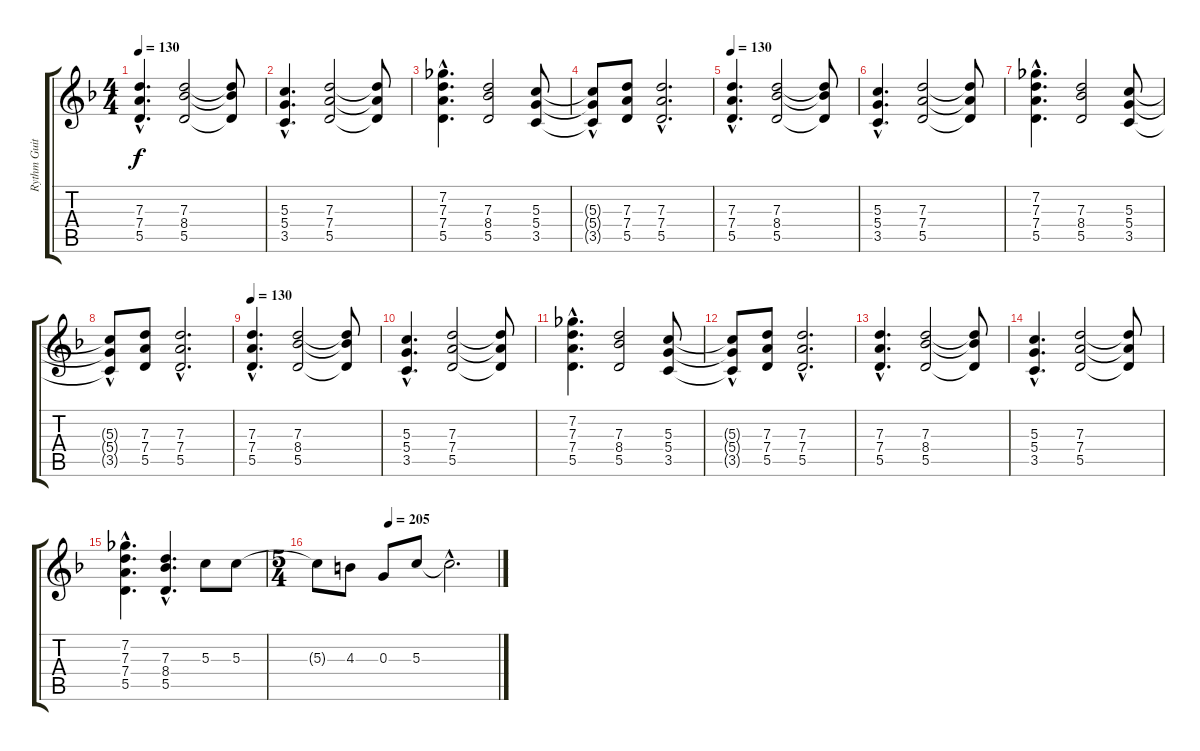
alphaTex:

\track ("Rythm Guitar 2" "Rythm Guit") {instrument distortionguitar}
\staff {score tabs}
\tuning (E4 B3 G3 D3 A2 E2) {hide}
\ts (4 4)
\tempo 130
\clef g2
\ks f
(7.3{hac} 7.4{hac} 5.5{hac}).4{d dy f volume 12} (7.3 8.4 5.5).2 (7.3{t} 8.4{t} 5.5{t}).8 |
(5.3{hac} 5.4{hac} 3.5{hac}).4{d} (7.3 7.4 5.5).2 (7.3{t} 7.4{t} 5.5{t}).8 |
(7.2{hac} 7.3{hac} 7.4{hac} 5.5{hac}).4{d} (7.3 8.4 5.5).2 (5.3 5.4 3.5).8 |
(5.3{t} 5.4{t} 3.5{hac t}).8 (7.3 7.4 5.5).8 (7.3{hac} 7.4{hac} 5.5{hac}).2{d} |
\tempo 130
(7.3{hac} 7.4{hac} 5.5{hac}).4{d volume 13} (7.3 8.4 5.5).2 (7.3{t} 8.4{t} 5.5{t}).8 |
(5.3{hac} 5.4{hac} 3.5{hac}).4{d} (7.3 7.4 5.5).2 (7.3{t} 7.4{t} 5.5{t}).8 |
(7.2{hac} 7.3{hac} 7.4{hac} 5.5{hac}).4{d} (7.3 8.4 5.5).2 (5.3 5.4 3.5).8 |
(5.3{t} 5.4{t} 3.5{hac t}).8 (7.3 7.4 5.5).8 (7.3{hac} 7.4{hac} 5.5{hac}).2{d} |
\tempo 130
(7.3{hac} 7.4{hac} 5.5{hac}).4{d} (7.3 8.4 5.5).2 (7.3{t} 8.4{t} 5.5{t}).8 |
(5.3{hac} 5.4{hac} 3.5{hac}).4{d} (7.3 7.4 5.5).2 (7.3{t} 7.4{t} 5.5{t}).8 |
(7.2{hac} 7.3{hac} 7.4{hac} 5.5{hac}).4{d} (7.3 8.4 5.5).2 (5.3 5.4 3.5).8 |
(5.3{t} 5.4{t} 3.5{hac t}).8 (7.3 7.4 5.5).8 (7.3{hac} 7.4{hac} 5.5{hac}).2{d} |
(7.3{hac} 7.4{hac} 5.5{hac}).4{d} (7.3 8.4 5.5).2 (7.3{t} 8.4{t} 5.5{t}).8 |
(5.3{hac} 5.4{hac} 3.5{hac}).4{d} (7.3 7.4 5.5).2 (7.3{t} 7.4{t} 5.5{t}).8 |
(7.2{hac} 7.3{hac} 7.4{hac} 5.5{hac}).4{d} (7.3{hac} 8.4{hac} 5.5{hac}).4{d} 5.3.8{volume 14} 5.3.8 |
\ts (5 4)
\tempo (205 0.4)
5.3{t}.8 4.3.8 0.3.8 5.3.8 5.3{hac t}.2{d}
